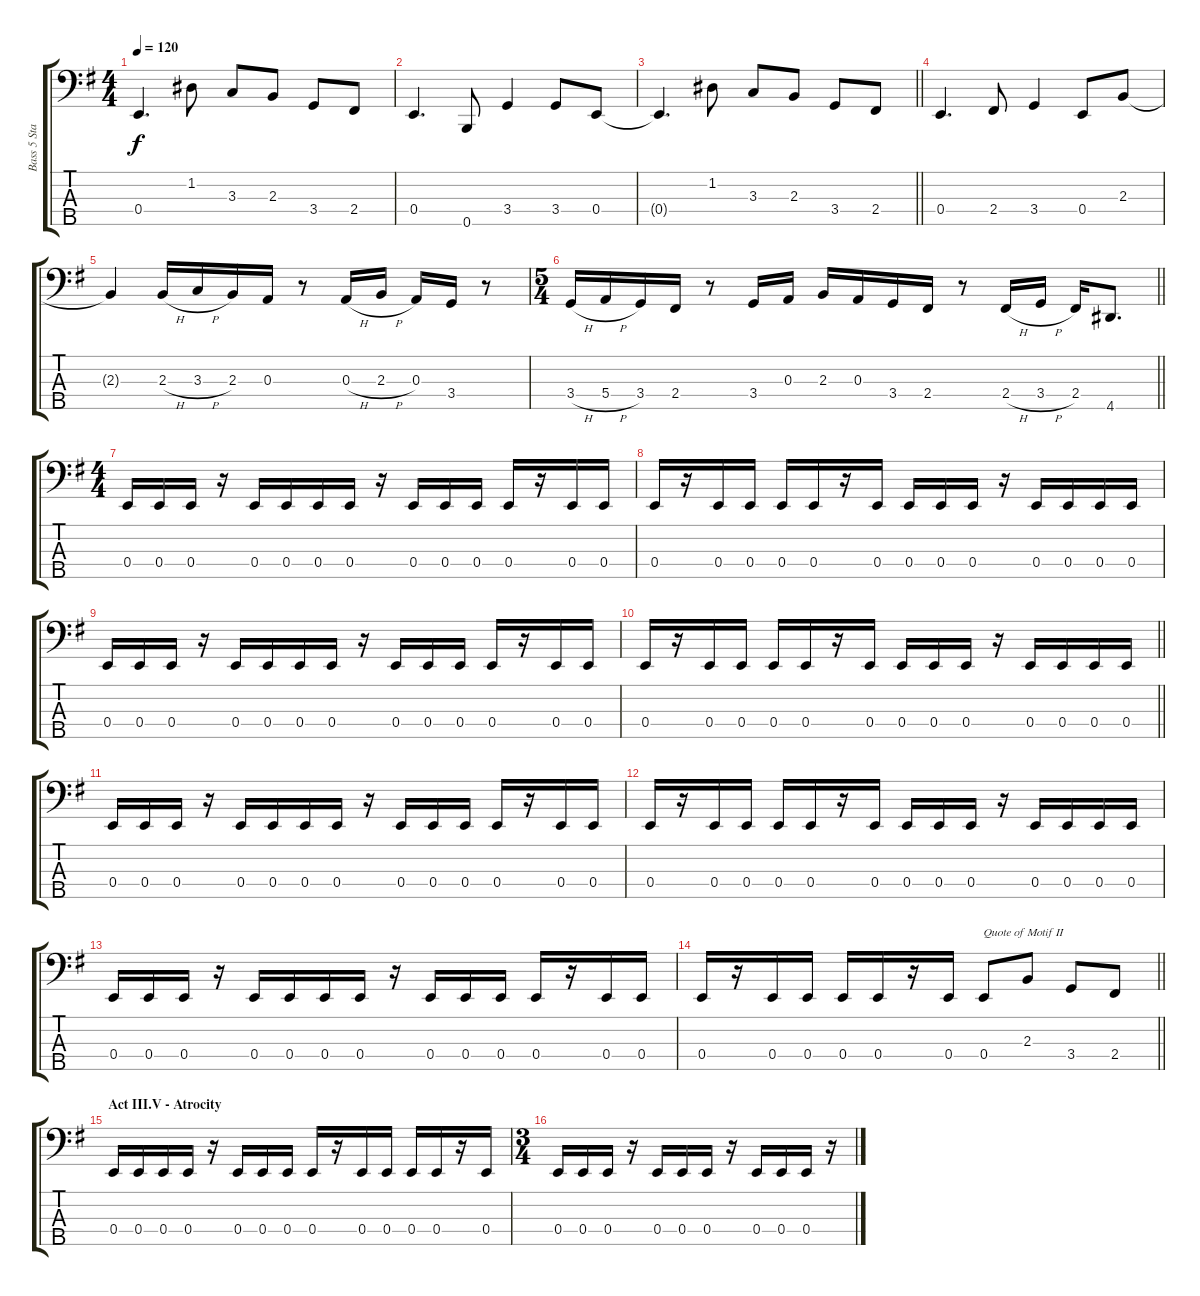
\track ("Bass 5 Standard" "Bass 5 Sta") {instrument electricbassfinger}
\staff {score tabs}
\tuning (G2 D2 A1 E1 B0) {hide}
\ts (4 4)
\tempo 120
\clef f4
\ks eminor
0.4{t}.4{d dy f} 1.2.8 3.3.8 2.3.8 3.4.8 2.4.8 |
0.4.4{d} 0.5.8 3.4.4 3.4.8 0.4.8 |
\barLineRight lightlight
0.4{t}.4{d} 1.2.8 3.3.8 2.3.8 3.4.8 2.4.8 |
0.4.4{d} 2.4.8 3.4.4 0.4.8 2.3.8 |
2.3{t}.4 2.3{h}.16 3.3{h}.16 2.3.16 0.3.16 r.8 0.3{h}.16 2.3{h}.16 0.3.16 3.4.16 r.8 |
\ts (5 4)
\barLineRight lightlight
3.4{h}.16 5.4{h}.16 3.4.16 2.4.16 r.8 3.4.16 0.3.16 2.3.16 0.3.16 3.4.16 2.4.16 r.8 2.4{h}.16 3.4{h}.16 2.4.16 4.5.8{d} |
\ts (4 4)
\section ("" "")
0.4.16 0.4.16 0.4.16 r.16 0.4.16 0.4.16 0.4.16 0.4.16 r.16 0.4.16 0.4.16 0.4.16 0.4.16 r.16 0.4.16 0.4.16 |
0.4.16 r.16 0.4.16 0.4.16 0.4.16 0.4.16 r.16 0.4.16 0.4.16 0.4.16 0.4.16 r.16 0.4.16 0.4.16 0.4.16 0.4.16 |
0.4.16 0.4.16 0.4.16 r.16 0.4.16 0.4.16 0.4.16 0.4.16 r.16 0.4.16 0.4.16 0.4.16 0.4.16 r.16 0.4.16 0.4.16 |
\barLineRight lightlight
0.4.16 r.16 0.4.16 0.4.16 0.4.16 0.4.16 r.16 0.4.16 0.4.16 0.4.16 0.4.16 r.16 0.4.16 0.4.16 0.4.16 0.4.16 |
0.4.16 0.4.16 0.4.16 r.16 0.4.16 0.4.16 0.4.16 0.4.16 r.16 0.4.16 0.4.16 0.4.16 0.4.16 r.16 0.4.16 0.4.16 |
0.4.16 r.16 0.4.16 0.4.16 0.4.16 0.4.16 r.16 0.4.16 0.4.16 0.4.16 0.4.16 r.16 0.4.16 0.4.16 0.4.16 0.4.16 |
0.4.16 0.4.16 0.4.16 r.16 0.4.16 0.4.16 0.4.16 0.4.16 r.16 0.4.16 0.4.16 0.4.16 0.4.16 r.16 0.4.16 0.4.16 |
\barLineRight lightlight
0.4.16 r.16 0.4.16 0.4.16 0.4.16 0.4.16 r.16 0.4.16 0.4.8{txt "Quote of Motif II"} 2.3.8 3.4.8 2.4.8 |
\section ("" "Act III.V - Atrocity")
0.4.16 0.4.16 0.4.16 0.4.16 r.16 0.4.16 0.4.16 0.4.16 0.4.16 r.16 0.4.16 0.4.16 0.4.16 0.4.16 r.16 0.4.16 |
\ts (3 4)
0.4.16 0.4.16 0.4.16 r.16 0.4.16 0.4.16 0.4.16 r.16 0.4.16 0.4.16 0.4.16 r.16
